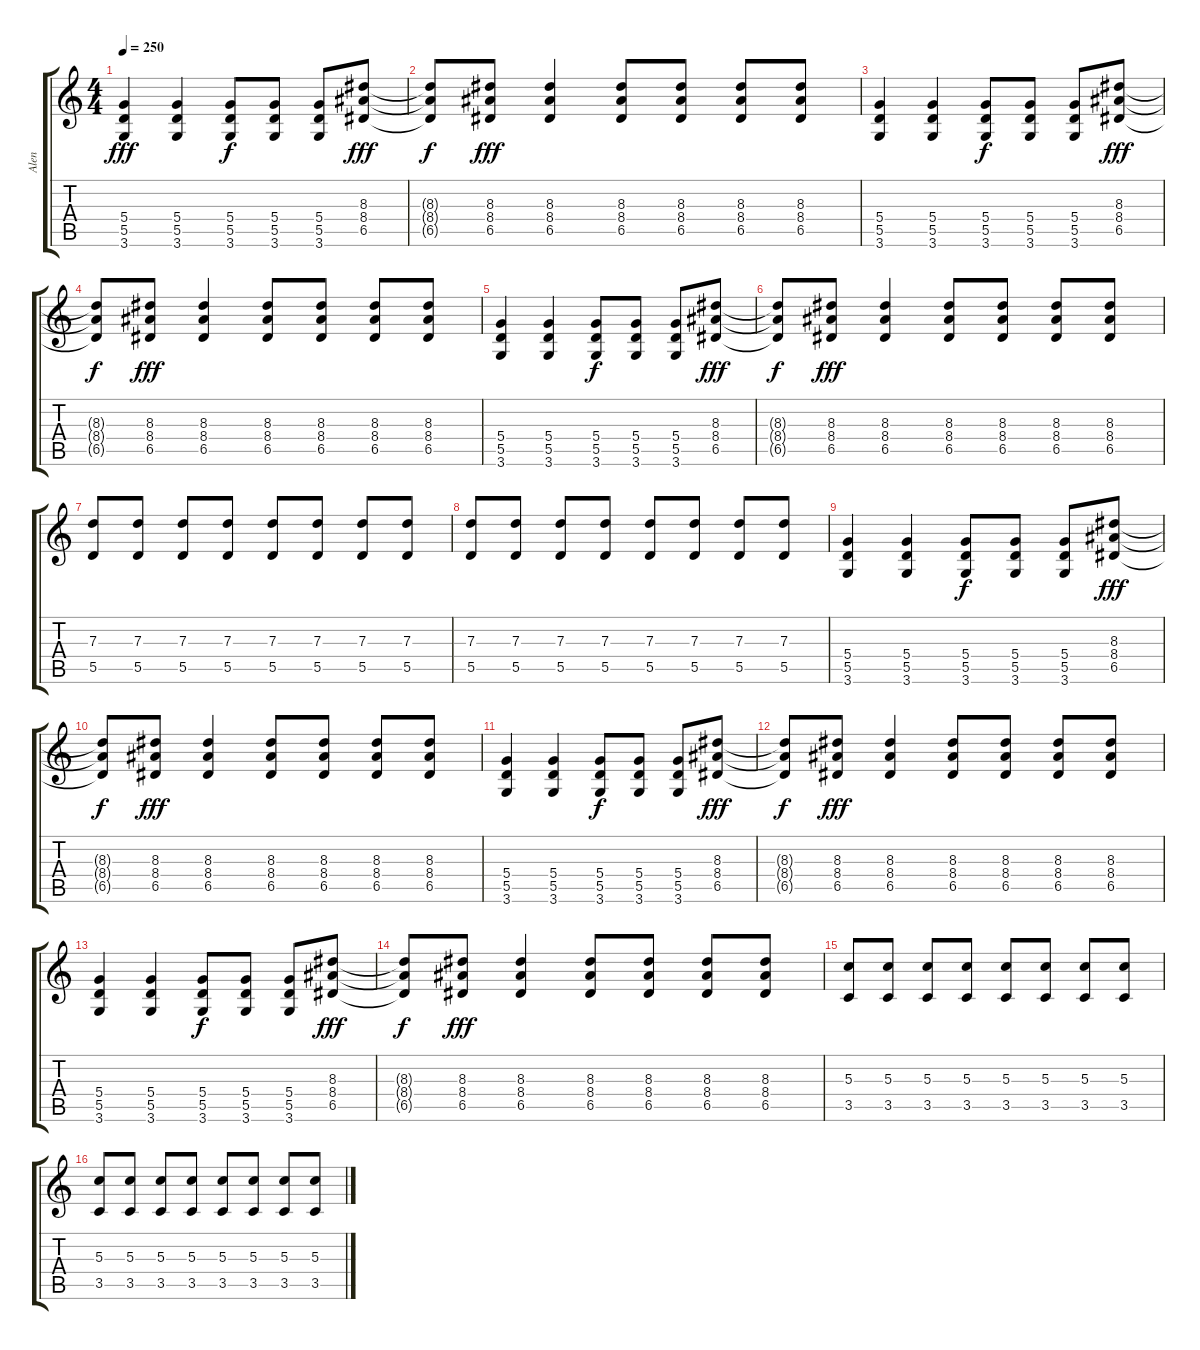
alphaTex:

\track ("Alen" "Alen") {instrument distortionguitar}
\staff {score tabs}
\tuning (E4 B3 G3 D3 A2 E2) {hide}
\ts (4 4)
\tempo 250
\clef g2
\ks c
(5.4 5.5 3.6).4{dy fff volume 9 balance 13} (5.4 5.5 3.6).4 (5.4 5.5 3.6).8{dy f} (5.4 5.5 3.6).8 (5.4 5.5 3.6).8 (8.3 8.4 6.5).8{dy fff} |
(8.3{t} 8.4{t} 6.5{t}).8{dy f} (8.3 8.4 6.5).8{dy fff} (8.3 8.4 6.5).4 (8.3 8.4 6.5).8 (8.3 8.4 6.5).8 (8.3 8.4 6.5).8 (8.3 8.4 6.5).8 |
(5.4 5.5 3.6).4 (5.4 5.5 3.6).4 (5.4 5.5 3.6).8{dy f} (5.4 5.5 3.6).8 (5.4 5.5 3.6).8 (8.3 8.4 6.5).8{dy fff} |
(8.3{t} 8.4{t} 6.5{t}).8{dy f} (8.3 8.4 6.5).8{dy fff} (8.3 8.4 6.5).4 (8.3 8.4 6.5).8 (8.3 8.4 6.5).8 (8.3 8.4 6.5).8 (8.3 8.4 6.5).8 |
(5.4 5.5 3.6).4 (5.4 5.5 3.6).4 (5.4 5.5 3.6).8{dy f} (5.4 5.5 3.6).8 (5.4 5.5 3.6).8 (8.3 8.4 6.5).8{dy fff} |
(8.3{t} 8.4{t} 6.5{t}).8{dy f} (8.3 8.4 6.5).8{dy fff} (8.3 8.4 6.5).4 (8.3 8.4 6.5).8 (8.3 8.4 6.5).8 (8.3 8.4 6.5).8 (8.3 8.4 6.5).8 |
(7.3 5.5).8 (7.3 5.5).8 (7.3 5.5).8 (7.3 5.5).8 (7.3 5.5).8 (7.3 5.5).8 (7.3 5.5).8 (7.3 5.5).8 |
(7.3 5.5).8 (7.3 5.5).8 (7.3 5.5).8 (7.3 5.5).8 (7.3 5.5).8 (7.3 5.5).8 (7.3 5.5).8 (7.3 5.5).8 |
(5.4 5.5 3.6).4 (5.4 5.5 3.6).4 (5.4 5.5 3.6).8{dy f} (5.4 5.5 3.6).8 (5.4 5.5 3.6).8 (8.3 8.4 6.5).8{dy fff} |
(8.3{t} 8.4{t} 6.5{t}).8{dy f} (8.3 8.4 6.5).8{dy fff} (8.3 8.4 6.5).4 (8.3 8.4 6.5).8 (8.3 8.4 6.5).8 (8.3 8.4 6.5).8 (8.3 8.4 6.5).8 |
(5.4 5.5 3.6).4 (5.4 5.5 3.6).4 (5.4 5.5 3.6).8{dy f} (5.4 5.5 3.6).8 (5.4 5.5 3.6).8 (8.3 8.4 6.5).8{dy fff} |
(8.3{t} 8.4{t} 6.5{t}).8{dy f} (8.3 8.4 6.5).8{dy fff} (8.3 8.4 6.5).4 (8.3 8.4 6.5).8 (8.3 8.4 6.5).8 (8.3 8.4 6.5).8 (8.3 8.4 6.5).8 |
(5.4 5.5 3.6).4 (5.4 5.5 3.6).4 (5.4 5.5 3.6).8{dy f} (5.4 5.5 3.6).8 (5.4 5.5 3.6).8 (8.3 8.4 6.5).8{dy fff} |
(8.3{t} 8.4{t} 6.5{t}).8{dy f} (8.3 8.4 6.5).8{dy fff} (8.3 8.4 6.5).4 (8.3 8.4 6.5).8 (8.3 8.4 6.5).8 (8.3 8.4 6.5).8 (8.3 8.4 6.5).8 |
(5.3 3.5).8 (5.3 3.5).8 (5.3 3.5).8 (5.3 3.5).8 (5.3 3.5).8 (5.3 3.5).8 (5.3 3.5).8 (5.3 3.5).8 |
(5.3 3.5).8 (5.3 3.5).8 (5.3 3.5).8 (5.3 3.5).8 (5.3 3.5).8 (5.3 3.5).8 (5.3 3.5).8 (5.3 3.5).8
